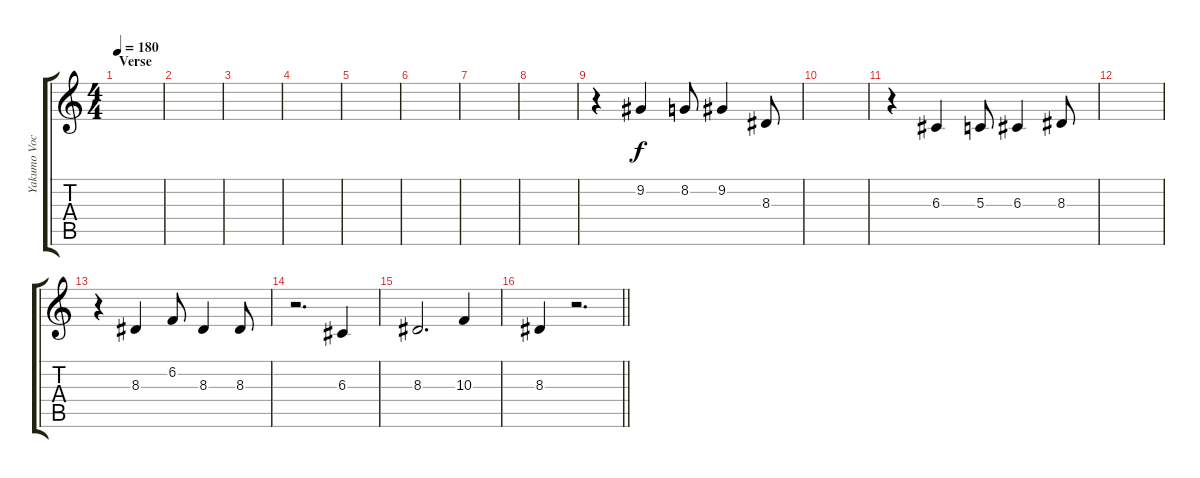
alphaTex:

\track ("Yakumo Vocals" "Yakumo Voc") {instrument choiraahs}
\staff {score tabs}
\tuning (E4 B3 G3 D3 A2 E2) {hide}
\ts (4 4)
\section ("" "Verse")
\tempo 180
\clef g2
\ks c
|
|
|
|
|
|
|
|
r.4 9.2.4 8.2.8 9.2.4 8.3.8 |
|
r.4 6.3.4 5.3.8 6.3.4 8.3.8 |
|
r.4 8.3.4 6.2.8 8.3.4 8.3.8 |
r.2{d} 6.3.4 |
8.3.2{d} 10.3.4 |
\barLineRight lightlight
8.3.4 r.2{d}
